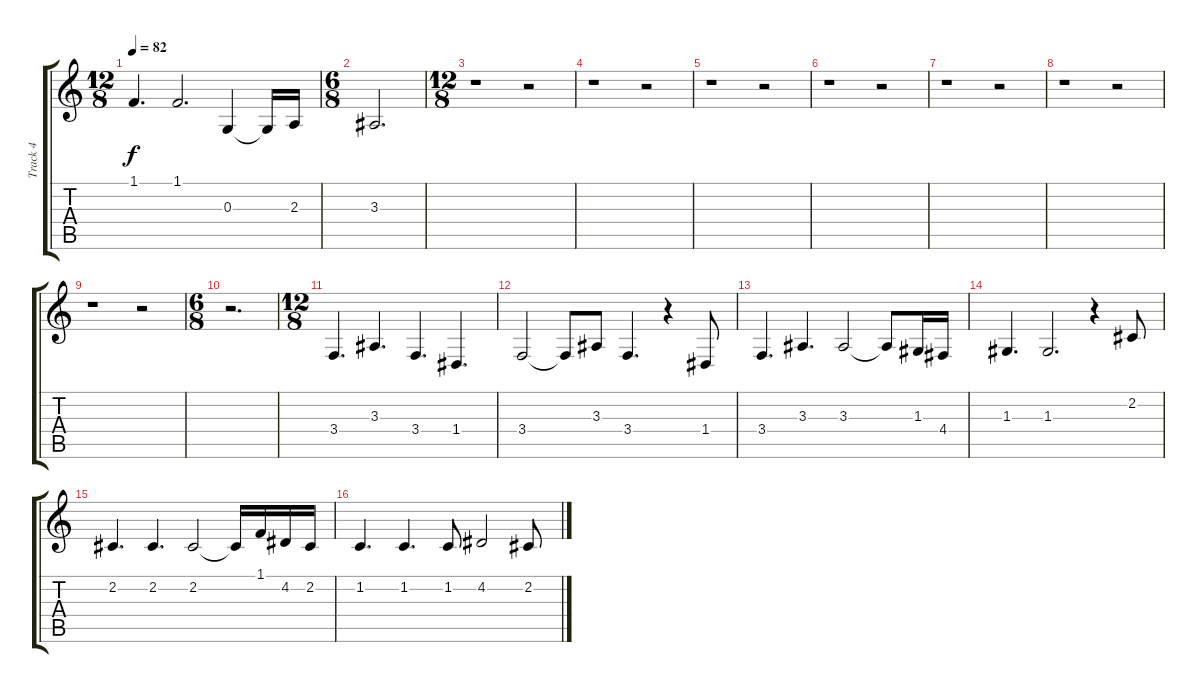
\track ("Track 4" "Track 4") {instrument fx4atmosphere}
\staff {score tabs}
\tuning (E4 B3 G3 D3 A2 E2) {hide}
\ts (12 8)
\tempo 82
\clef g2
\ks c
1.1.4{d dy f} 1.1.2{d} 0.3.4 0.3{t}.16 2.3.16 |
\ts (6 8)
3.3.2{d} |
\ts (12 8)
r.1 r.2 |
r.1 r.2 |
r.1 r.2 |
r.1 r.2 |
r.1 r.2 |
r.1 r.2 |
r.1 r.2 |
\ts (6 8)
r.2{d} |
\ts (12 8)
3.4.4{d} 3.3.4{d} 3.4.4{d} 1.4.4{d} |
3.4.2 3.4{t}.8 3.3.8 3.4.4{d} r.4 1.4.8 |
3.4.4{d} 3.3.4{d} 3.3.2 3.3{t}.8 1.3.16 4.4.16 |
1.3.4{d} 1.3.2{d} r.4 2.2.8 |
2.2.4{d} 2.2.4{d} 2.2.2 2.2{t}.16 1.1.16 4.2.16 2.2.16 |
1.2.4{d} 1.2.4{d} 1.2.8 4.2.2 2.2.8
